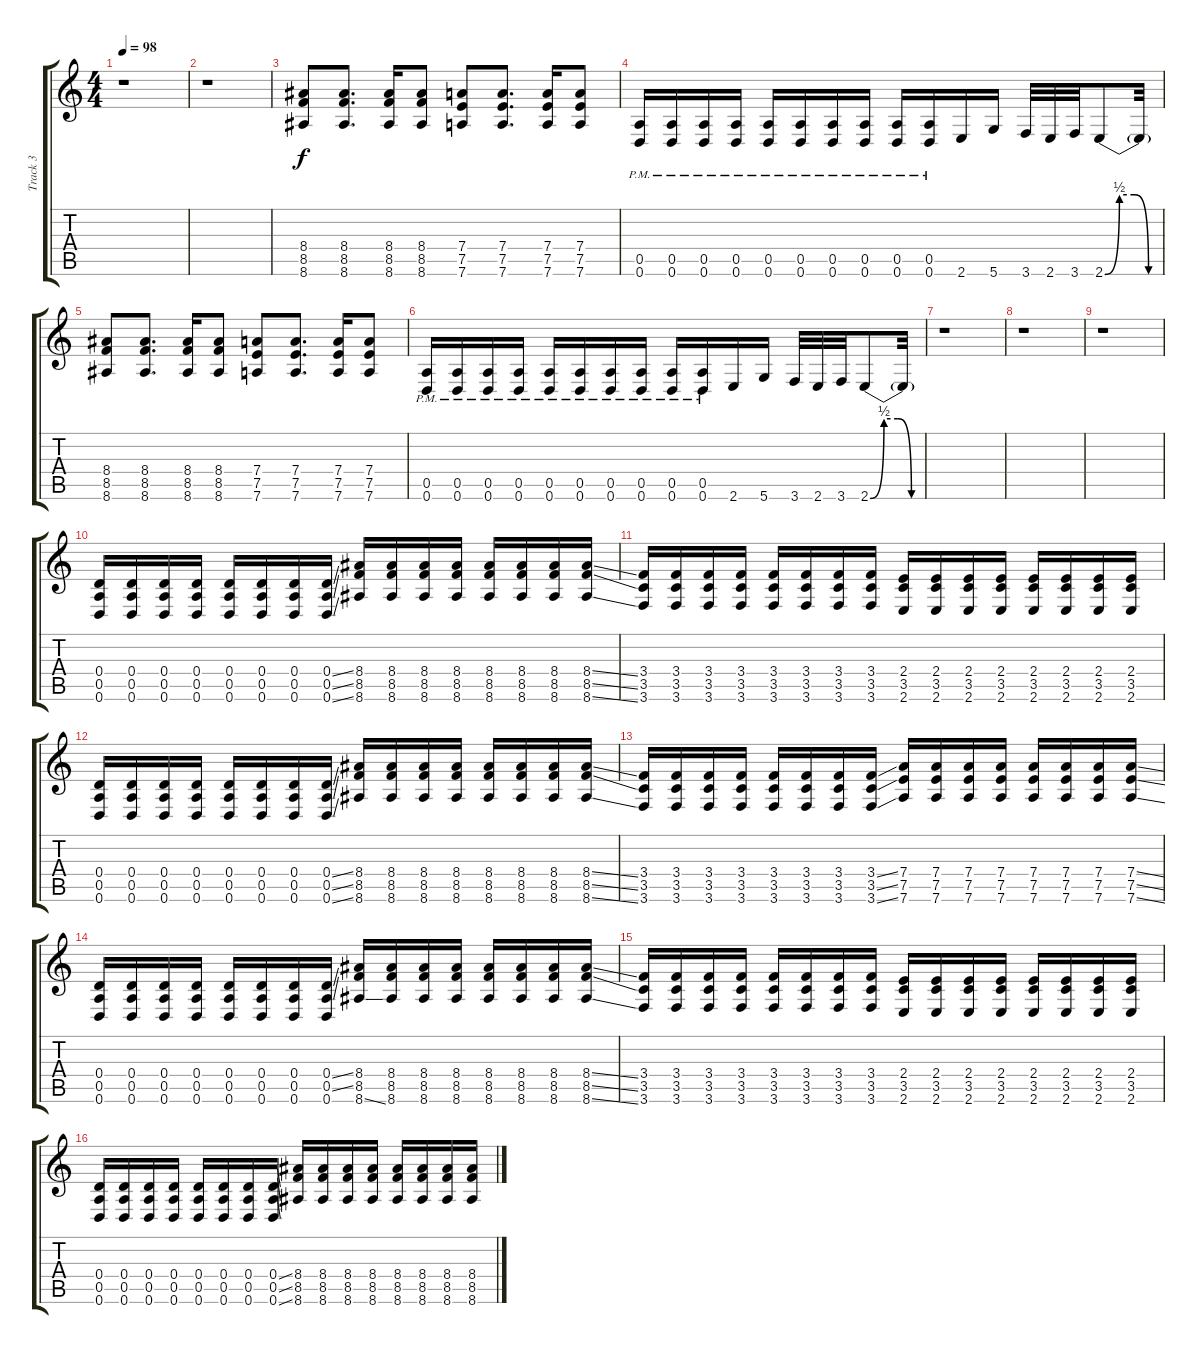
\track ("Track 3" "Track 3") {instrument distortionguitar}
\staff {score tabs}
\tuning (E4 B3 G3 D3 A2 D2) {hide}
\ts (4 4)
\tempo 98
\clef g2
\ks c
r.1{dy f} |
r.1 |
(8.4 8.5 8.6).8 (8.4 8.5 8.6).8{d} (8.4 8.5 8.6).16 (8.4 8.5 8.6).8 (7.4 7.5 7.6).8 (7.4 7.5 7.6).8{d} (7.4 7.5 7.6).16 (7.4 7.5 7.6).8 |
(0.5{pm} 0.6{pm}).16 (0.5{pm} 0.6{pm}).16 (0.5{pm} 0.6{pm}).16 (0.5{pm} 0.6{pm}).16 (0.5{pm} 0.6{pm}).16 (0.5{pm} 0.6{pm}).16 (0.5{pm} 0.6{pm}).16 (0.5{pm} 0.6{pm}).16 (0.5{pm} 0.6{pm}).16 (0.5{pm} 0.6{pm}).16 2.6.16 5.6.16 3.6.32 2.6.32 3.6.32 2.6{be (custom 0 0 15 2 30 2 45 0 60 0)}.8 2.6{t}.32 |
(8.4 8.5 8.6).8 (8.4 8.5 8.6).8{d} (8.4 8.5 8.6).16 (8.4 8.5 8.6).8 (7.4 7.5 7.6).8 (7.4 7.5 7.6).8{d} (7.4 7.5 7.6).16 (7.4 7.5 7.6).8 |
(0.5{pm} 0.6{pm}).16 (0.5{pm} 0.6{pm}).16 (0.5{pm} 0.6{pm}).16 (0.5{pm} 0.6{pm}).16 (0.5{pm} 0.6{pm}).16 (0.5{pm} 0.6{pm}).16 (0.5{pm} 0.6{pm}).16 (0.5{pm} 0.6{pm}).16 (0.5{pm} 0.6{pm}).16 (0.5{pm} 0.6{pm}).16 2.6.16 5.6.16 3.6.32 2.6.32 3.6.32 2.6{be (custom 0 0 15 2 30 2 45 0 60 0)}.8 2.6{t}.32 |
r.1 |
r.1 |
r.1 |
(0.4 0.5 0.6).16 (0.4 0.5 0.6).16 (0.4 0.5 0.6).16 (0.4 0.5 0.6).16 (0.4 0.5 0.6).16 (0.4 0.5 0.6).16 (0.4 0.5 0.6).16 (0.4{ss} 0.5{ss} 0.6{ss}).16 (8.4 8.5 8.6).16 (8.4 8.5 8.6).16 (8.4 8.5 8.6).16 (8.4 8.5 8.6).16 (8.4 8.5 8.6).16 (8.4 8.5 8.6).16 (8.4 8.5 8.6).16 (8.4{ss} 8.5{ss} 8.6{ss}).16 |
(3.4 3.5 3.6).16 (3.4 3.5 3.6).16 (3.4 3.5 3.6).16 (3.4 3.5 3.6).16 (3.4 3.5 3.6).16 (3.4 3.5 3.6).16 (3.4 3.5 3.6).16 (3.4 3.5 3.6).16 (2.4 3.5 2.6).16 (2.4 3.5 2.6).16 (2.4 3.5 2.6).16 (2.4 3.5 2.6).16 (2.4 3.5 2.6).16 (2.4 3.5 2.6).16 (2.4 3.5 2.6).16 (2.4 3.5 2.6).16 |
(0.4 0.5 0.6).16 (0.4 0.5 0.6).16 (0.4 0.5 0.6).16 (0.4 0.5 0.6).16 (0.4 0.5 0.6).16 (0.4 0.5 0.6).16 (0.4 0.5 0.6).16 (0.4{ss} 0.5{ss} 0.6{ss}).16 (8.4 8.5 8.6).16 (8.4 8.5 8.6).16 (8.4 8.5 8.6).16 (8.4 8.5 8.6).16 (8.4 8.5 8.6).16 (8.4 8.5 8.6).16 (8.4 8.5 8.6).16 (8.4{ss} 8.5{ss} 8.6{ss}).16 |
(3.4 3.5 3.6).16 (3.4 3.5 3.6).16 (3.4 3.5 3.6).16 (3.4 3.5 3.6).16 (3.4 3.5 3.6).16 (3.4 3.5 3.6).16 (3.4 3.5 3.6).16 (3.4{ss} 3.5{ss} 3.6{ss}).16 (7.4 7.5 7.6).16 (7.4 7.5 7.6).16 (7.4 7.5 7.6).16 (7.4 7.5 7.6).16 (7.4 7.5 7.6).16 (7.4 7.5 7.6).16 (7.4 7.5 7.6).16 (7.4{ss} 7.5{ss} 7.6{ss}).16 |
(0.4 0.5 0.6).16 (0.4 0.5 0.6).16 (0.4 0.5 0.6).16 (0.4 0.5 0.6).16 (0.4 0.5 0.6).16 (0.4 0.5 0.6).16 (0.4 0.5 0.6).16 (0.4{ss} 0.5{ss} 0.6).16 (8.4 8.5 8.6{ss}).16 (8.4 8.5 8.6).16 (8.4 8.5 8.6).16 (8.4 8.5 8.6).16 (8.4 8.5 8.6).16 (8.4 8.5 8.6).16 (8.4 8.5 8.6).16 (8.4{ss} 8.5{ss} 8.6{ss}).16 |
(3.4 3.5 3.6).16 (3.4 3.5 3.6).16 (3.4 3.5 3.6).16 (3.4 3.5 3.6).16 (3.4 3.5 3.6).16 (3.4 3.5 3.6).16 (3.4 3.5 3.6).16 (3.4 3.5 3.6).16 (2.4 3.5 2.6).16 (2.4 3.5 2.6).16 (2.4 3.5 2.6).16 (2.4 3.5 2.6).16 (2.4 3.5 2.6).16 (2.4 3.5 2.6).16 (2.4 3.5 2.6).16 (2.4 3.5 2.6).16 |
(0.4 0.5 0.6).16 (0.4 0.5 0.6).16 (0.4 0.5 0.6).16 (0.4 0.5 0.6).16 (0.4 0.5 0.6).16 (0.4 0.5 0.6).16 (0.4 0.5 0.6).16 (0.4{ss} 0.5{ss} 0.6{ss}).16 (8.4 8.5 8.6).16 (8.4 8.5 8.6).16 (8.4 8.5 8.6).16 (8.4 8.5 8.6).16 (8.4 8.5 8.6).16 (8.4 8.5 8.6).16 (8.4 8.5 8.6).16 (8.4 8.5 8.6).16
